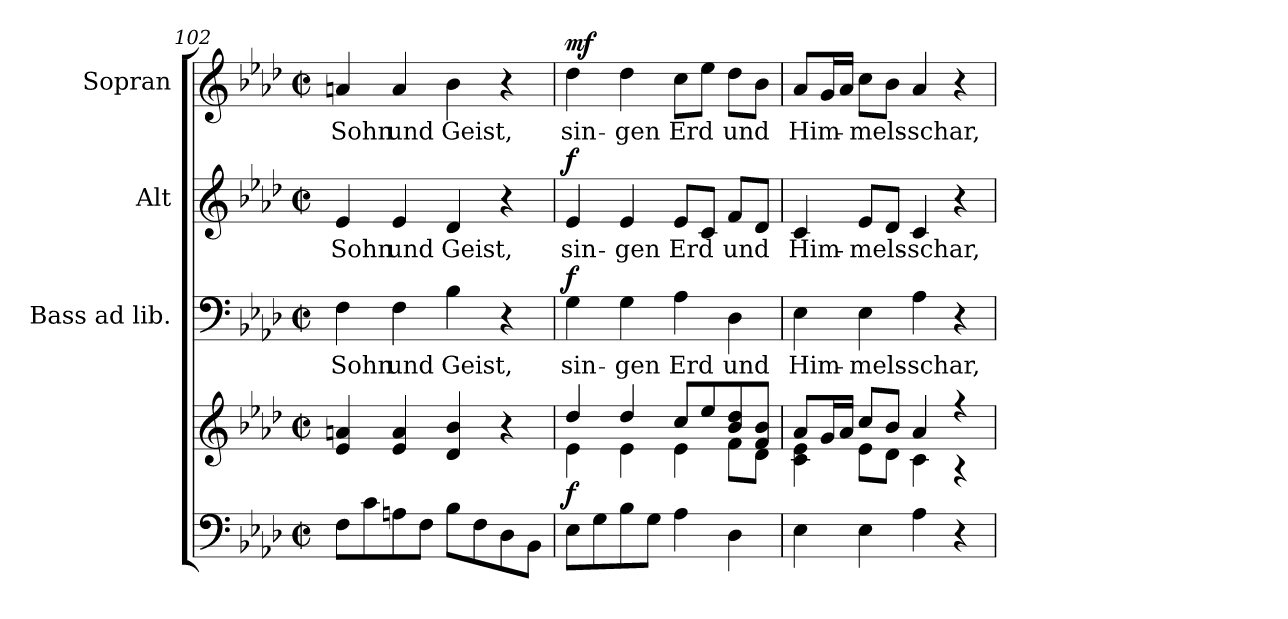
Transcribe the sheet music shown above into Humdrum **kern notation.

**kern	**kern	**dynam	**kern	**text	**dynam	**kern	**text	**dynam	**kern	**text	**dynam
*part4	*part4	*part4	*part3	*part3	*part3	*part2	*part2	*part2	*part1	*part1	*part1
*staff5	*staff4	*staff4/5	*staff3	*staff3	*staff3	*staff2	*staff2	*staff2	*staff1	*staff1	*staff1
*	*	*	*I"Bass ad lib.	*	*	*I"Alt	*	*	*I"Sopran	*	*
*	*	*	*I'B.	*	*	*I'A.	*	*	*I'S.	*	*
!!LO:LB:g=z
*clefF4	*clefG2	*	*clefF4	*	*	*clefG2	*	*	*clefG2	*	*
*k[b-e-a-d-]	*k[b-e-a-d-]	*	*k[b-e-a-d-]	*	*	*k[b-e-a-d-]	*	*	*k[b-e-a-d-]	*	*
*A-:	*A-:	*	*A-:	*	*	*A-:	*	*	*A-:	*	*
*M2/2	*M2/2	*	*M2/2	*	*	*M2/2	*	*	*M2/2	*	*
*met(c|)	*met(c|)	*	*met(c|)	*	*	*met(c|)	*	*	*met(c|)	*	*
=102	=102	=102	=102	=102	=102	=102	=102	=102	=102	=102	=102
!	!	!	!	!LO:LY:b	!	!	!LO:LY:b	!	!	!LO:LY:b	!
8F\L	4e-/ 4an/	.	4F\	Sohn	.	4e-/	Sohn	.	4an/	Sohn	.
8c\	.	.	.	.	.	.	.	.	.	.	.
!	!	!	!	!LO:LY:b	!	!	!LO:LY:b	!	!	!LO:LY:b	!
8An\	4e-/ 4a/	.	4F\	und	.	4e-/	und	.	4a/	und	.
8F\J	.	.	.	.	.	.	.	.	.	.	.
!	!	!	!	!LO:LY:b	!	!	!LO:LY:b	!	!	!LO:LY:b	!
8B-\L	4d-/ 4b-/	.	4B-\	Geist,	.	4d-/	Geist,	.	4b-\	Geist,	.
8F\	.	.	.	.	.	.	.	.	.	.	.
8D-\	4r	.	4r	.	.	4r	.	.	4r	.	.
8BB-\J	.	.	.	.	.	.	.	.	.	.	.
=103	=103	=103	=103	=103	=103	=103	=103	=103	=103	=103	=103
*	*^	*	*	*	*	*	*	*	*	*	*
!	!	!	!LO:DY:b	!	!LO:LY:b	!LO:DY:a	!	!LO:LY:b	!LO:DY:a	!	!LO:LY:b	!LO:DY:a
8E-\L	4dd-/	4e-\	f	4G\	sin-	f	4e-/	sin-	f	4dd-\	sin-	mf
8G\	.	.	.	.	.	.	.	.	.	.	.	.
!	!	!	!	!	!LO:LY:b	!	!	!LO:LY:b	!	!	!LO:LY:b	!
8B-\	4dd-/	4e-\	.	4G\	-gen	.	4e-/	-gen	.	4dd-\	-gen	.
8G\J	.	.	.	.	.	.	.	.	.	.	.	.
!	!	!	!	!	!LO:LY:b	!	!	!LO:LY:b	!	!	!LO:LY:b	!
4A-\	8cc/L	4e-\	.	4A-\	Erd	.	8e-/L	Erd	.	8cc\L	Erd	.
.	8ee-/	.	.	.	.	.	8c/J	.	.	8ee-\J	.	.
!	!	!	!	!	!LO:LY:b	!	!	!LO:LY:b	!	!	!LO:LY:b	!
4D-\	8b-/ 8dd-/	8f\L	.	4D-\	und	.	8f/L	und	.	8dd-\L	und	.
.	8f/ 8b-/J	8d-\J	.	.	.	.	8d-/J	.	.	8b-\J	.	.
=104	=104	=104	=104	=104	=104	=104	=104	=104	=104	=104	=104	=104
!	!	!	!	!	!LO:LY:b	!	!	!LO:LY:b	!	!	!LO:LY:b	!
4E-\	8a-/L	4c\ 4e-\	.	4E-\	Him-	.	4c/	Him-	.	8a-/L	Him-	.
.	16g/L	.	.	.	.	.	.	.	.	16g/L	.	.
.	16a-/JJ	.	.	.	.	.	.	.	.	16a-/JJ	.	.
!	!	!	!	!	!LO:LY:b	!	!	!LO:LY:b	!	!	!LO:LY:b	!
4E-\	8cc/L	8e-\L	.	4E-\	-mels-	.	8e-/L	-mels-	.	8cc\L	-mels-	.
.	8b-/J	8d-\J	.	.	.	.	8d-/J	.	.	8b-\J	.	.
!	!	!	!	!	!LO:LY:b	!	!	!LO:LY:b	!	!	!LO:LY:b	!
4A-\	4a-/	4c\	.	4A-\	-schar,	.	4c/	-schar,	.	4a-/	-schar,	.
4r	4r	4r	.	4r	.	.	4r	.	.	4r	.	.
*	*v	*v	*	*	*	*	*	*	*	*	*	*
=	=	=	=	=	=	=	=	=	=	=	=
*-	*-	*-	*-	*-	*-	*-	*-	*-	*-	*-	*-
